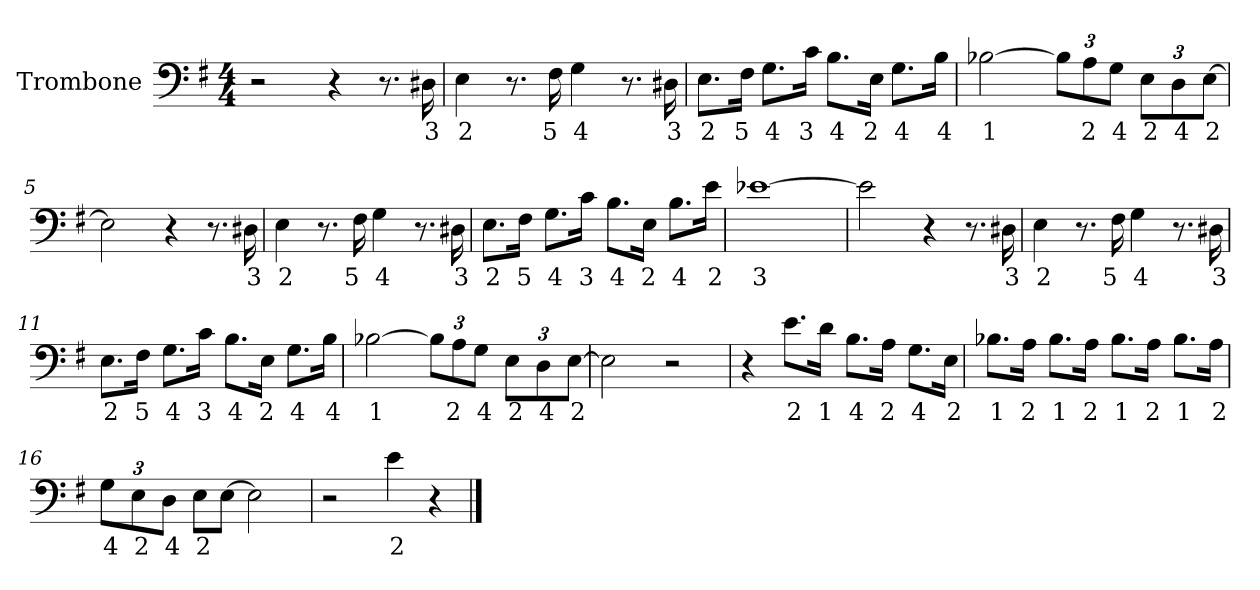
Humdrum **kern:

**kern	**text
*part1	*part1
*staff1	*staff1
*I"Trombone	*
*I'Tr-ne	*
*clefF4	*
*k[f#]	*
*M4/4	*
=1	=1
2r	.
4r	.
8.r	.
16D#X\	3
=2	=2
4E\	2
8.r	.
16F#\	5
4G\	4
8.r	.
16D#X\	3
=3	=3
8.E\L	2
16F#\Jk	5
8.G\L	4
16c\Jk	3
8.B\L	4
16E\Jk	2
8.G\L	4
16B\Jk	4
!!LO:LB:g=z
=4	=4
[2B-X\	1
*Xbrackettup	*
12B-\L]	.
12A\	2
12G\J	4
12E\L	2
12D\	4
[12E\J	2
=5	=5
2E\]	.
4r	.
8.r	.
16D#X\	3
=6	=6
4E\	2
8.r	.
16F#\	5
4G\	4
8.r	.
16D#X\	3
!!LO:LB:g=z
=7	=7
8.E\L	2
16F#\Jk	5
8.G\L	4
16c\Jk	3
8.B\L	4
16E\Jk	2
8.B\L	4
16e\Jk	2
=8	=8
[1e-X	3
=9	=9
2e-\]	.
4r	.
8.r	.
16D#X\	3
=10	=10
4E\	2
8.r	.
16F#\	5
4G\	4
8.r	.
16D#X\	3
!!LO:LB:g=z
=11	=11
8.E\L	2
16F#\Jk	5
8.G\L	4
16c\Jk	3
8.B\L	4
16E\Jk	2
8.G\L	4
16B\Jk	4
=12	=12
[2B-X\	1
12B-\L]	.
12A\	2
12G\J	4
12E\L	2
12D\	4
[12E\J	2
=13	=13
2E\]	.
2r	.
=14	=14
4r	.
8.e\L	2
16d\Jk	1
8.B\L	4
16A\Jk	2
8.G\L	4
16E\Jk	2
!!LO:LB:g=z
=15	=15
8.B-X\L	1
16A\Jk	2
8.B-\L	1
16A\Jk	2
8.B-\L	1
16A\Jk	2
8.B-\L	1
16A\Jk	2
=16	=16
12G\L	4
12E\	2
12D\J	4
8E\L	2
[8E\J	.
2E\]	.
=17	=17
2r	.
4e\	2
4r	.
==	==
*-	*-
